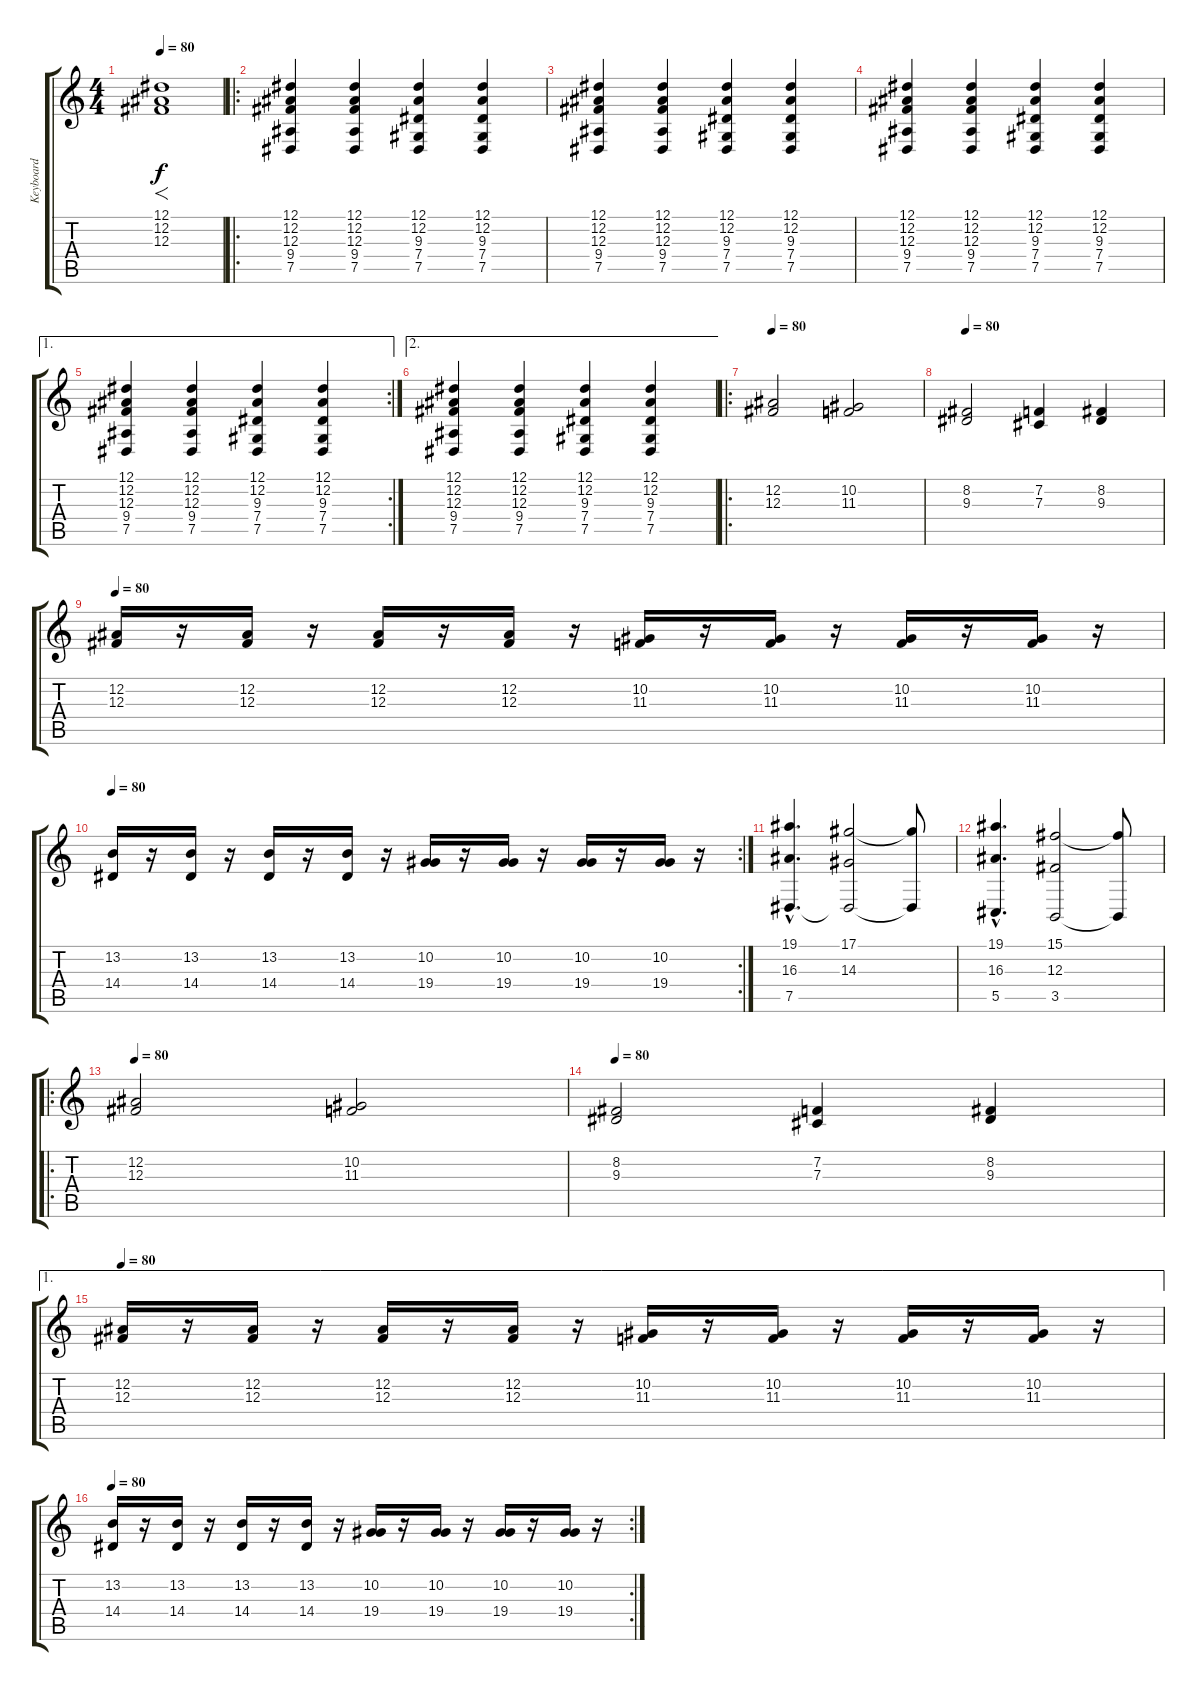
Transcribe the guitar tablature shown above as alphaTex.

\track ("Keyboard" "Keyboard") {instrument stringensemble1}
\staff {score tabs}
\tuning (Eb4 Bb3 Gb3 Db3 Ab2 Eb2) {hide}
\ts (4 4)
\tempo 80
\clef g2
\ks c
(12.1 12.2 12.3).1{f dy f instrument stringensemble1} |
\ro
(12.1 12.2 12.3 9.4 7.5).4 (12.1 12.2 12.3 9.4 7.5).4 (12.1 12.2 9.3 7.4 7.5).4 (12.1 12.2 9.3 7.4 7.5).4 |
(12.1 12.2 12.3 9.4 7.5).4 (12.1 12.2 12.3 9.4 7.5).4 (12.1 12.2 9.3 7.4 7.5).4 (12.1 12.2 9.3 7.4 7.5).4 |
(12.1 12.2 12.3 9.4 7.5).4 (12.1 12.2 12.3 9.4 7.5).4 (12.1 12.2 9.3 7.4 7.5).4 (12.1 12.2 9.3 7.4 7.5).4 |
\ae 1
\rc 2
(12.1 12.2 12.3 9.4 7.5).4 (12.1 12.2 12.3 9.4 7.5).4 (12.1 12.2 9.3 7.4 7.5).4 (12.1 12.2 9.3 7.4 7.5).4 |
\ae 2
(12.1 12.2 12.3 9.4 7.5).4 (12.1 12.2 12.3 9.4 7.5).4 (12.1 12.2 9.3 7.4 7.5).4 (12.1 12.2 9.3 7.4 7.5).4 |
\ro
\tempo 80
(12.2 12.3).2 (10.2 11.3).2 |
\tempo 80
(8.2 9.3).2 (7.2 7.3).4 (8.2 9.3).4 |
\tempo 80
(12.2 12.3).16 r.16 (12.2 12.3).16 r.16 (12.2 12.3).16 r.16 (12.2 12.3).16 r.16 (10.2 11.3).16 r.16 (10.2 11.3).16 r.16 (10.2 11.3).16 r.16 (10.2 11.3).16 r.16 |
\rc 2
\tempo 80
(13.2 14.4).16 r.16 (13.2 14.4).16 r.16 (13.2 14.4).16 r.16 (13.2 14.4).16 r.16 (10.2 19.4).16 r.16 (10.2 19.4).16 r.16 (10.2 19.4).16 r.16 (10.2 19.4).16 r.16 |
(19.1{hac} 16.3{hac} 7.5{hac}).4{d} (17.1 14.3 7.5{t}).2 (17.1{t} 7.5{t}).8 |
(19.1{hac} 16.3{hac} 5.5{hac}).4{d} (15.1 12.3 3.5).2 (15.1{t} 3.5{t}).8 |
\ro
\tempo 80
(12.2 12.3).2 (10.2 11.3).2 |
\tempo 80
(8.2 9.3).2 (7.2 7.3).4 (8.2 9.3).4 |
\ae 1
\tempo 80
(12.2 12.3).16 r.16 (12.2 12.3).16 r.16 (12.2 12.3).16 r.16 (12.2 12.3).16 r.16 (10.2 11.3).16 r.16 (10.2 11.3).16 r.16 (10.2 11.3).16 r.16 (10.2 11.3).16 r.16 |
\rc 2
\tempo 80
(13.2 14.4).16 r.16 (13.2 14.4).16 r.16 (13.2 14.4).16 r.16 (13.2 14.4).16 r.16 (10.2 19.4).16 r.16 (10.2 19.4).16 r.16 (10.2 19.4).16 r.16 (10.2 19.4).16 r.16
